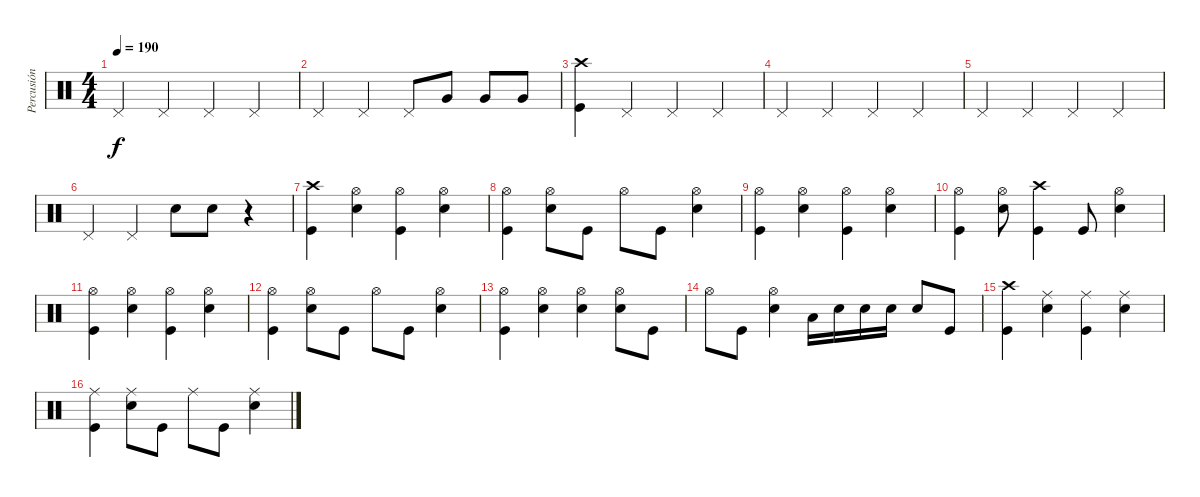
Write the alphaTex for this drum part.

\track ("Percusión" "Percusión") {instrument percussion bank 14}
\staff {score}
\articulation defaults
\ts (4 4)
\tempo 190
\clef neutral
\ks c "Pedal Hi-Hat (hit)".4{dy f} "Pedal Hi-Hat (hit)".4 "Pedal Hi-Hat (hit)".4 "Pedal Hi-Hat (hit)".4
|
"Pedal Hi-Hat (hit)".4 "Pedal Hi-Hat (hit)".4 "Pedal Hi-Hat (hit)".8 "Very Low Tom (hit)".8 "Very Low Tom (hit)".8 "Very Low Tom (hit)".8 |
("Crash high (hit)" "Kick (hit)").4 "Pedal Hi-Hat (hit)".4 "Pedal Hi-Hat (hit)".4 "Pedal Hi-Hat (hit)".4 |
"Pedal Hi-Hat (hit)".4 "Pedal Hi-Hat (hit)".4 "Pedal Hi-Hat (hit)".4 "Pedal Hi-Hat (hit)".4 |
"Pedal Hi-Hat (hit)".4 "Pedal Hi-Hat (hit)".4 "Pedal Hi-Hat (hit)".4 "Pedal Hi-Hat (hit)".4 |
"Pedal Hi-Hat (hit)".4 "Pedal Hi-Hat (hit)".4 "Snare (hit) 2".8 "Snare (hit) 2".8 r.4 |
("Kick (hit)" "Crash high (hit)").4 ("Hi-Hat (open)" "Snare (hit) 2").4 ("Hi-Hat (open)" "Kick (hit)").4 ("Snare (hit) 2" "Hi-Hat (open)").4 |
("Hi-Hat (open)" "Kick (hit)").4 ("Hi-Hat (open)" "Snare (hit) 2").8 "Kick (hit)".8 "Hi-Hat (open)".8 "Kick (hit)".8 ("Hi-Hat (open)" "Snare (hit) 2").4 |
("Hi-Hat (open)" "Kick (hit)").4 ("Snare (hit) 2" "Hi-Hat (open)").4 ("Kick (hit)" "Hi-Hat (open)").4 ("Hi-Hat (open)" "Snare (hit) 2").4 |
("Hi-Hat (open)" "Kick (hit)").4 ("Hi-Hat (open)" "Snare (hit) 2").8 ("Crash high (hit)" "Kick (hit)").4 "Kick (hit)".8 ("Hi-Hat (open)" "Snare (hit) 2").4 |
("Hi-Hat (open)" "Kick (hit)").4 ("Snare (hit) 2" "Hi-Hat (open)").4 ("Kick (hit)" "Hi-Hat (open)").4 ("Snare (hit) 2" "Hi-Hat (open)").4 |
("Kick (hit)" "Hi-Hat (open)").4 ("Hi-Hat (open)" "Snare (hit) 2").8 "Kick (hit)".8 "Hi-Hat (open)".8 "Kick (hit)".8 ("Snare (hit) 2" "Hi-Hat (open)").4 |
("Hi-Hat (open)" "Kick (hit)").4 ("Hi-Hat (open)" "Snare (hit) 2").4 ("Snare (hit) 2" "Hi-Hat (open)").4 ("Snare (hit) 2" "Hi-Hat (open)").8 "Kick (hit)".8 |
"Hi-Hat (open)".8 "Kick (hit)".8 ("Snare (hit) 2" "Hi-Hat (open)").4 "Low Tom (hit)".16 "Snare (hit) 2".16 "Snare (hit) 2".16 "Snare (hit) 2".16 "Snare (hit) 2".8 "Kick (hit)".8 |
("Crash high (hit)" "Kick (hit)").4 ("Snare (hit) 2" "Ride (middle)").4 ("Kick (hit)" "Ride (middle)").4 ("Ride (middle)" "Snare (hit) 2").4 |
("Ride (middle)" "Kick (hit)").4 ("Snare (hit) 2" "Ride (middle)").8 "Kick (hit)".8 "Ride (middle)".8 "Kick (hit)".8 ("Ride (middle)" "Snare (hit) 2").4
